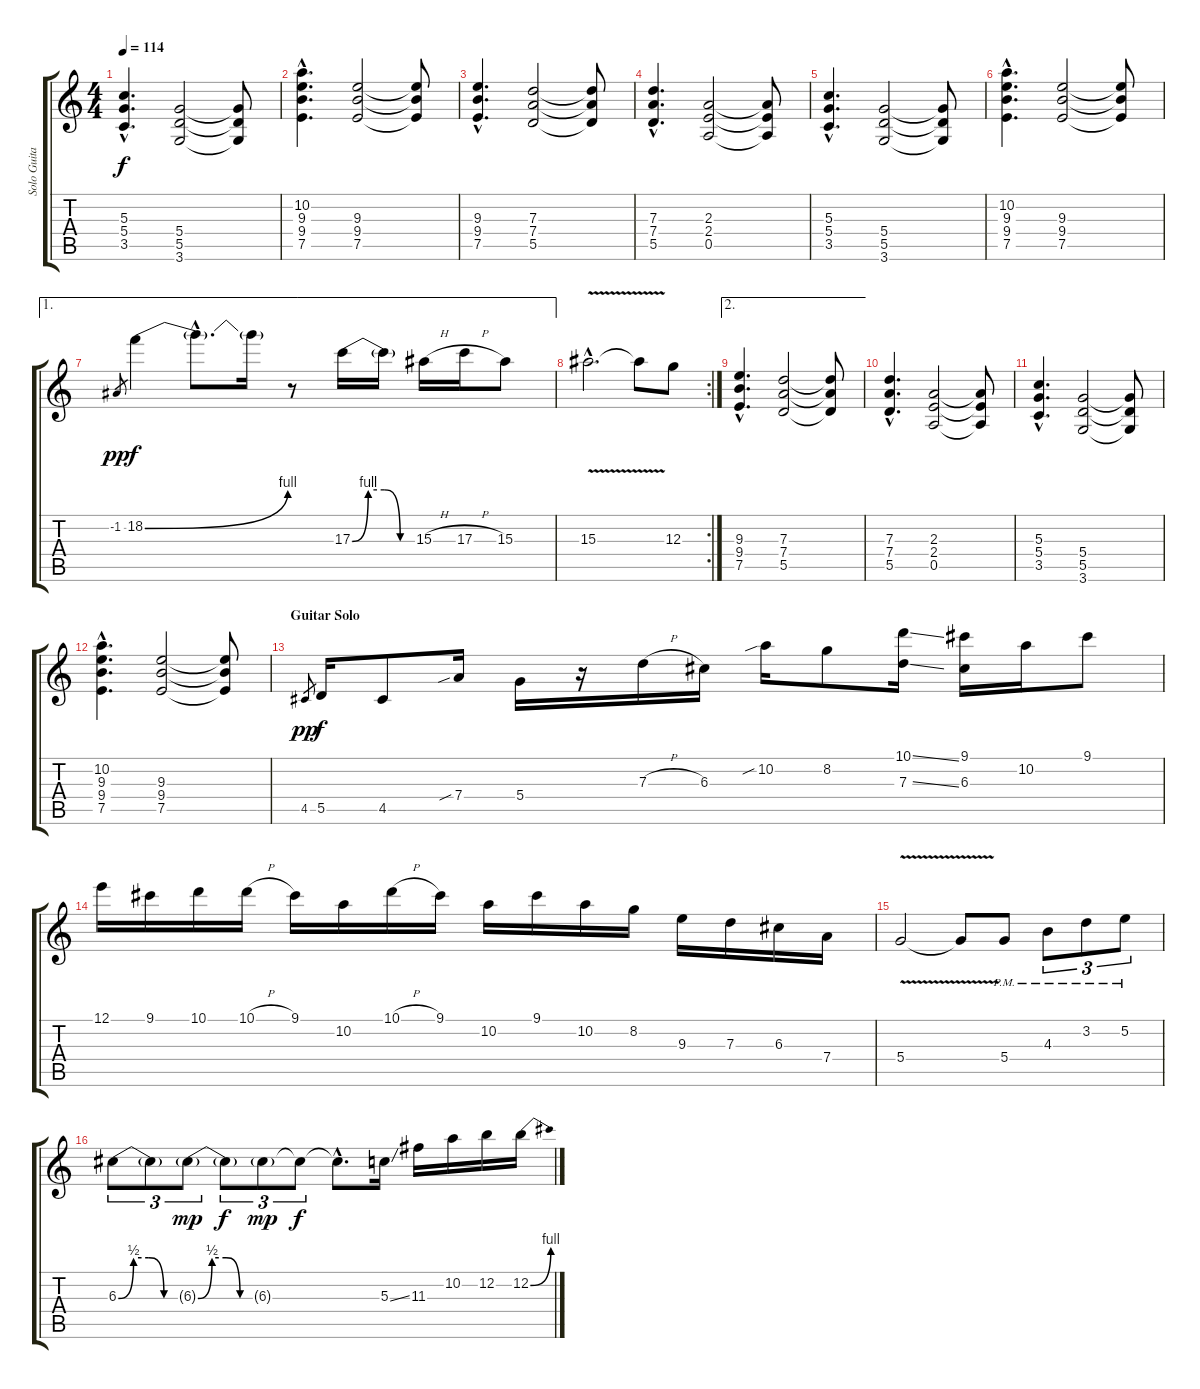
\track ("Solo Guitar" "Solo Guita") {instrument overdrivenguitar}
\staff {score tabs}
\tuning (E4 B3 G3 D3 A2 E2) {hide}
\ts (4 4)
\tempo 114
\clef g2
\ks c
(5.3{hac} 5.4{hac} 3.5{hac}).4{d dy f} (5.4 5.5 3.6).2 (5.4{t} 5.5{t} 3.6{t}).8 |
(10.2{hac} 9.3{hac} 9.4{hac} 7.5{hac}).4{d} (9.3 9.4 7.5).2 (9.3{t} 9.4{t} 7.5{t}).8 |
(9.3{hac} 9.4{hac} 7.5{hac}).4{d} (7.3 7.4 5.5).2 (7.3{t} 7.4{t} 5.5{t}).8 |
(7.3{hac} 7.4{hac} 5.5{hac}).4{d} (2.3 2.4 0.5).2 (2.3{t} 2.4{t} 0.5{t}).8 |
(5.3{hac} 5.4{hac} 3.5{hac}).4{d} (5.4 5.5 3.6).2 (5.4{t} 5.5{t} 3.6{t}).8 |
(10.2{hac} 9.3{hac} 9.4{hac} 7.5{hac}).4{d} (9.3 9.4 7.5).2 (9.3{t} 9.4{t} 7.5{t}).8 |
\ae 1
-1.2.8{gr dy pp} 18.2{be (bend 0 0 60 4)}.4{dy f} 18.2{hac t}.8{d} 18.2{t}.16 r.8 17.3{be (custom 0 0 15 4 30 4 45 0 60 0)}.16 17.3{t}.16 15.3{h}.16 17.3{h}.16 15.3.8 |
\rc 2
15.3{v hac}.2{d} 15.3{t}.8 12.3.8 |
\ae 2
(9.3{hac} 9.4{hac} 7.5{hac}).4{d} (7.3 7.4 5.5).2 (7.3{t} 7.4{t} 5.5{t}).8 |
(7.3{hac} 7.4{hac} 5.5{hac}).4{d} (2.3 2.4 0.5).2 (2.3{t} 2.4{t} 0.5{t}).8 |
(5.3{hac} 5.4{hac} 3.5{hac}).4{d} (5.4 5.5 3.6).2 (5.4{t} 5.5{t} 3.6{t}).8 |
(10.2{hac} 9.3{hac} 9.4{hac} 7.5{hac}).4{d} (9.3 9.4 7.5).2 (9.3{t} 9.4{t} 7.5{t}).8 |
\section ("" "Guitar Solo")
4.5.8{gr dy pp} 5.5.16{dy f} 4.5.8 7.4{sib}.16 5.4.16 r.16 7.3{h}.16 6.3.16 10.2{sib}.16 8.2.8 (10.1{ss} 7.3{ss}).16 (9.1 6.3).16 10.2.16 9.1.8 |
12.1.16 9.1.16 10.1.16 10.1{h}.16 9.1.16 10.2.16 10.1{h}.16 9.1.16 10.2.16 9.1.16 10.2.16 8.2.16 9.3.16 7.3.16 6.3.16 7.4.16 |
5.4{v}.2 5.4{t}.8 5.4{pm}.8 4.3{pm}.8{tu (3 2)} 3.2{pm}.8{tu (3 2)} 5.2{pm}.8{tu (3 2)} |
6.3{be (custom 0 0 15 2 30 2 45 0 60 0)}.8{tu (3 2)} 6.3{t}.8{tu (3 2)} 6.3{be (custom 0 0 15 2 30 2 45 0 60 0) g}.8{tu (3 2) dy mp} 6.3{t}.8{tu (3 2) dy f} 6.3{g}.8{tu (3 2) dy mp} 6.3{t}.8{tu (3 2) dy f} 6.3{hac t}.8{d} 5.3{ss}.16 11.3.16 10.2.16 12.2.16 12.2{be (bend 0 0 60 4)}.16
